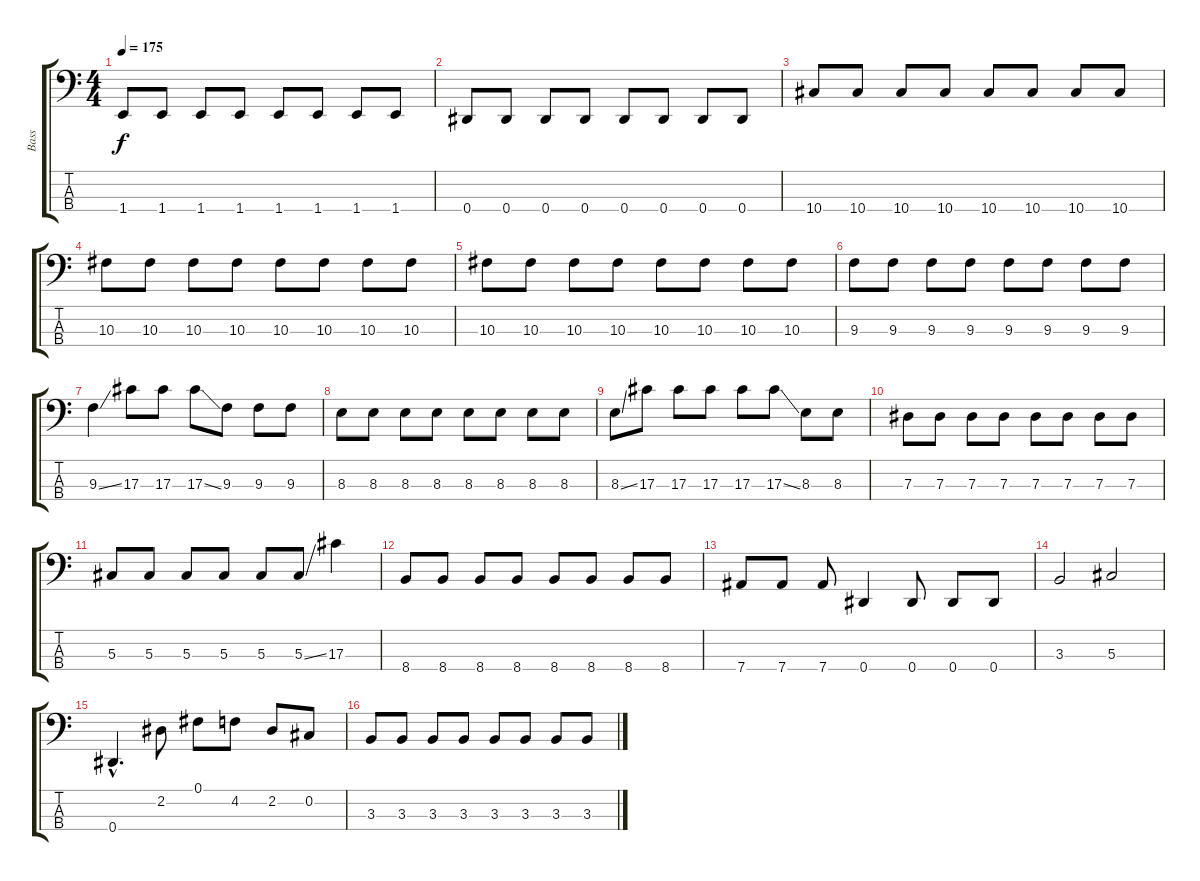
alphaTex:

\track ("Bass" "Bass") {instrument electricbassfinger}
\staff {score tabs}
\tuning (Gb2 Db2 Ab1 Eb1) {hide}
\ts (4 4)
\tempo 175
\clef f4
\ks c
1.4.8{dy f} 1.4.8 1.4.8 1.4.8 1.4.8 1.4.8 1.4.8 1.4.8 |
0.4.8 0.4.8 0.4.8 0.4.8 0.4.8 0.4.8 0.4.8 0.4.8 |
10.4.8 10.4.8 10.4.8 10.4.8 10.4.8 10.4.8 10.4.8 10.4.8 |
10.3.8 10.3.8 10.3.8 10.3.8 10.3.8 10.3.8 10.3.8 10.3.8 |
10.3.8 10.3.8 10.3.8 10.3.8 10.3.8 10.3.8 10.3.8 10.3.8 |
9.3.8 9.3.8 9.3.8 9.3.8 9.3.8 9.3.8 9.3.8 9.3.8 |
9.3{ss}.4 17.3.8 17.3.8 17.3{ss}.8 9.3.8 9.3.8 9.3.8 |
8.3.8 8.3.8 8.3.8 8.3.8 8.3.8 8.3.8 8.3.8 8.3.8 |
8.3{ss}.8 17.3.8 17.3.8 17.3.8 17.3.8 17.3{ss}.8 8.3.8 8.3.8 |
7.3.8 7.3.8 7.3.8 7.3.8 7.3.8 7.3.8 7.3.8 7.3.8 |
5.3.8 5.3.8 5.3.8 5.3.8 5.3.8 5.3{ss}.8 17.3.4 |
8.4.8 8.4.8 8.4.8 8.4.8 8.4.8 8.4.8 8.4.8 8.4.8 |
7.4.8 7.4.8 7.4.8 0.4.4 0.4.8 0.4.8 0.4.8 |
3.3.2 5.3.2 |
0.4{hac}.4{d} 2.2.8 0.1.8 4.2.8 2.2.8 0.2.8 |
3.3.8 3.3.8 3.3.8 3.3.8 3.3.8 3.3.8 3.3.8 3.3.8
